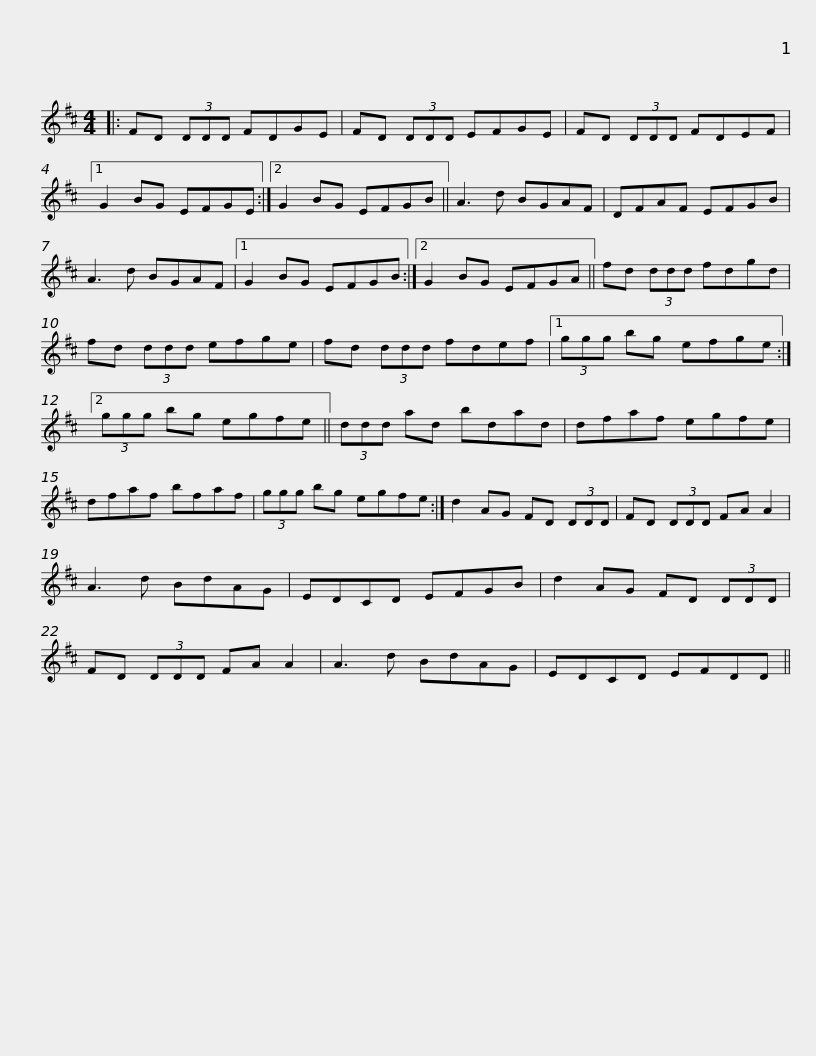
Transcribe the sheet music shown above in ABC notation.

X:1
L:1/8
M:4/4
I:linebreak $
K:D
V:1 treble
V:1
|: FD (3DDD FDGE | FD (3DDD EFGE | FD (3DDD FDEF |1 G2 BG EFGE :|2 G2 BG EFGB ||$ %5
 A3 d BGAF | DFAF EFGB | A3 d BGAF |1 G2 BG EFGB :|2 G2 BG EFGA || %10
 fd (3ddd fdgd |$ fd (3ddd efge | fd (3ddd fdef |1 (3ggg bg efge :|2 (3ggg bg egfe || %15
 (3ddd ad bdad |$ dfaf egfe | dfaf bfaf | (3ggg bg egfe :| d2 AG FD (3DDD | %20
 FD (3DDD FA A2 |$ A3 d BdAG | EDCD EFGB | d2 AG FD (3DDD | FD (3DDD FA A2 | %25
 A3 d BdAG | EDCD EFDD || %27
